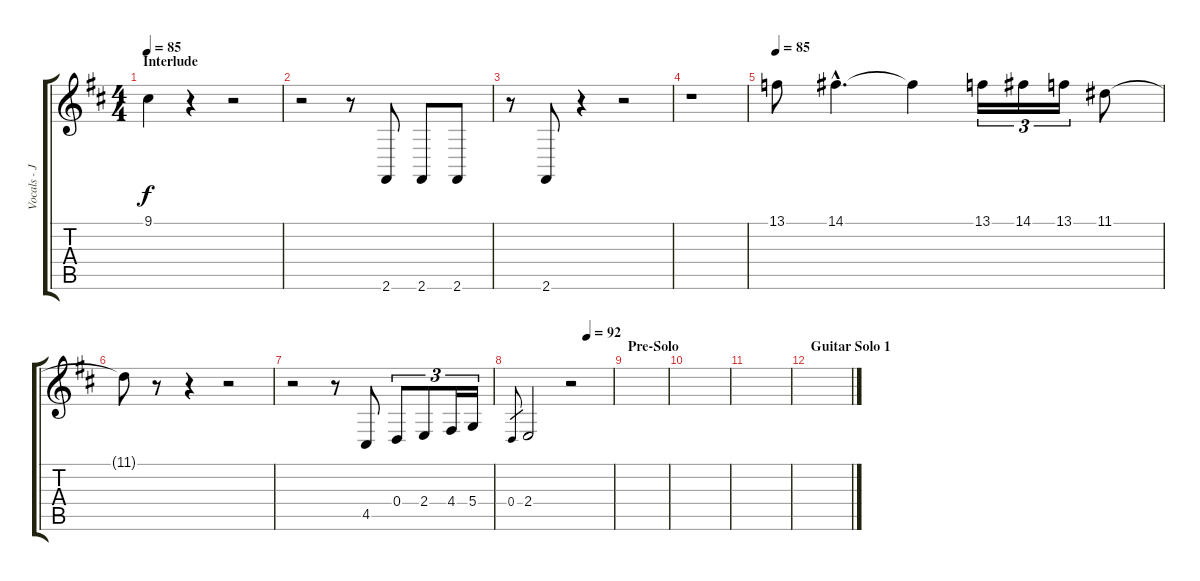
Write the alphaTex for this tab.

\track ("Vocals - Jon Oliva" "Vocals - J") {instrument synthvoice}
\staff {score tabs}
\tuning (E4 B3 G3 D3 A2 E2) {hide}
\ts (4 4)
\section ("" "Interlude")
\tempo 85
\clef g2
\ks d
9.1.4{dy f} r.4 r.2 |
r.2 r.8 2.6.8 2.6.8 2.6.8 |
r.8 2.6.8 r.4 r.2 |
r.1 |
\tempo 85
13.1.8 14.1{hac}.4{d} 14.1{t}.4 13.1.16{tu (3 2)} 14.1.16{tu (3 2)} 13.1.16{tu (3 2)} 11.1.8 |
11.1{t}.8 r.8 r.4 r.2 |
r.2 r.8 4.5.8 0.4.8{tu (3 2)} 2.4.8{tu (3 2)} 4.4.16{tu (3 2)} 5.4.16{tu (3 2)} |
\tempo (92 0.75)
0.4.8{gr} 2.4.2 r.2 |
\section ("" "Pre-Solo")
|
|
|
\section ("" "Guitar Solo 1")
